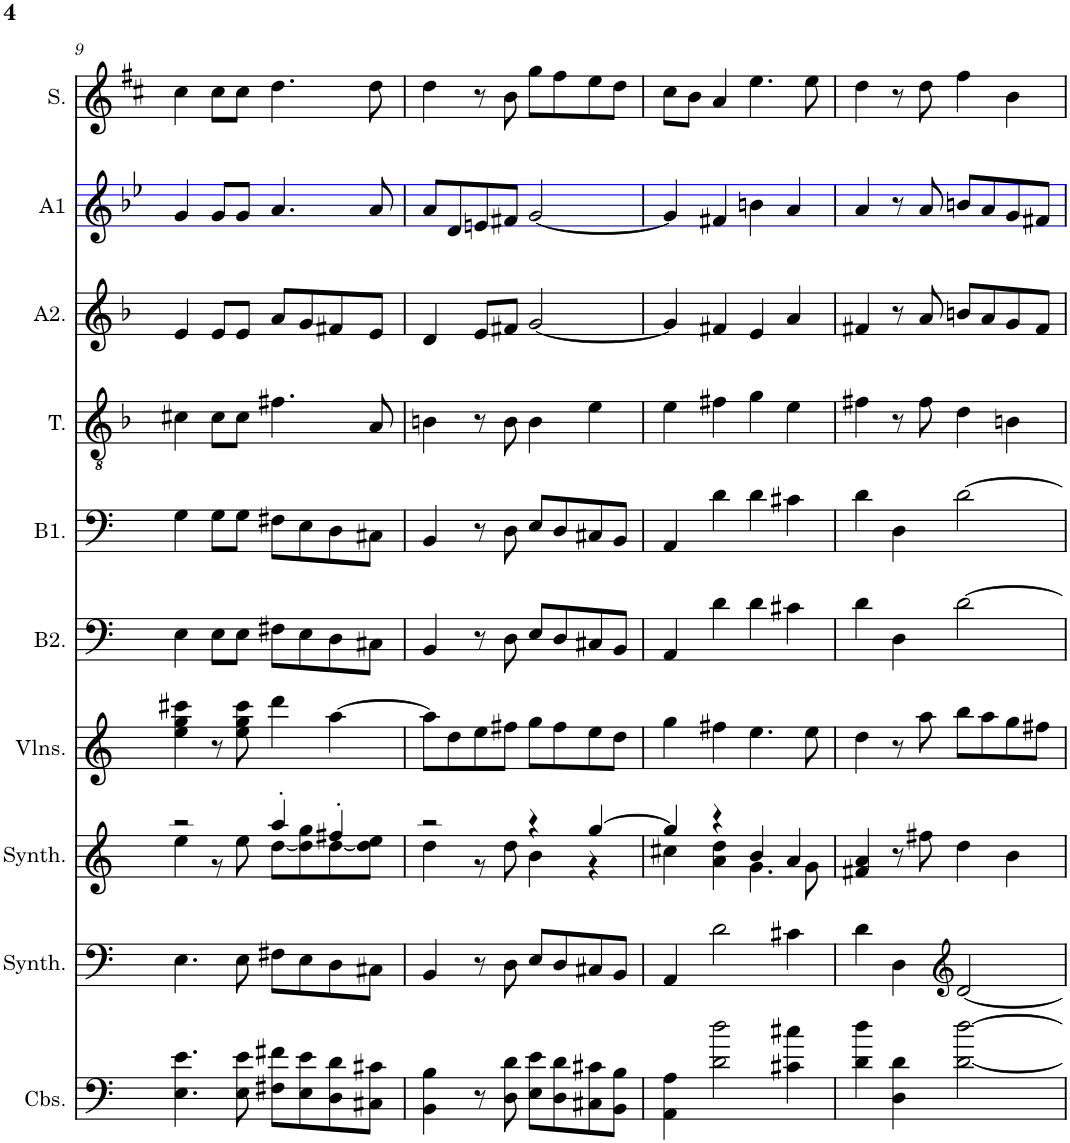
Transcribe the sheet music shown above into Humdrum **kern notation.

**kern	**kern	**kern	**kern	**kern	**kern	**kern	**kern	**kern	**kern
*part10	*part9	*part8	*part7	*part6	*part5	*part4	*part3	*part2	*part1
*staff10	*staff9	*staff8	*staff7	*staff6	*staff5	*staff4	*staff3	*staff2	*staff1
*I"Contrebasses, D'Bass/Strings, etc	*I"Synthétiseur d'instruments à cordes, Synth strings, etc	*I"Synthétiseur d'instruments à cordes, Synth strings 2	*I"Violons, 1st violins	*I"Basse2	*I"Basse1	*I"Ténor	*I"Alto2	*I"Alto1	*I"Soprano
*I'Cbs.	*I'Synth.	*I'Synth.	*I'Vlns.	*I'B2.	*I'B1.	*I'T.	*I'A2.	*I'A1	*I'S.
!!LO:PB:g=z
*clefF4	*clefF4	*clefG2	*clefG2	*clefF4	*clefF4	*clefGv2	*clefG2	*clefG2	*clefG2
*Trd7c12	*	*	*	*	*	*	*	*	*
*k[]	*k[]	*k[]	*k[]	*k[]	*k[]	*k[b-]	*k[b-]	*k[b-e-]	*k[f#c#]
*M4/4	*M4/4	*M4/4	*M4/4	*M4/4	*M4/4	*M4/4	*M4/4	*M4/4	*M4/4
=9	=9	=9	=9	=9	=9	=9	=9	=9	=9
*	*	*^	*	*	*	*	*	*	*
4.E\ 4.e\	4.E\	2r	4ee\	4ee\ 4gg\ 4ccc#X\	4E\	4G\	4c#X\	4e/	4g/	4cc#\
.	.	.	8r	8r	8E\L	8G\L	8c#\L	8e/L	8g/L	8cc#\L
8E\ 8e\	8E\	.	8ee\	8ee\ 8gg\ 8ccc#\	8E\J	8G\J	8c#\J	8e/J	8g/J	8cc#\J
8F#X\ 8f#X\L	8F#X\L	4aa'/	[8dd\L	4ddd\	8F#X\L	8F#X\L	4.f#X\	8a/L	4.a/	4.dd\
8E\ 8e\	8E\	.	8dd\] 8gg\	.	8E\	8E\	.	8g/	.	.
8D\ 8d\	8D\	4ff#X'/	[8dd\	[4aa\	8D\	8D\	.	8f#X/	.	.
8C#X\ 8c#X\J	8C#X\J	.	8dd\] 8ee\J	.	8C#X\J	8C#X\J	8A/	8e/J	8a/	8dd\
=10	=10	=10	=10	=10	=10	=10	=10	=10	=10	=10
4BB\ 4B\	4BB/	2r	4dd\	8aa\L]	4BB/	4BB/	4Bn\	4d/	8a/L	4dd\
.	.	.	.	8dd\	.	.	.	.	8d/	.
8r	8r	.	8r	8ee\	8r	8r	8r	8e/L	8en/	8r
8D\ 8d\	8D\	.	8dd\	8ff#X\J	8D\	8D\	8B\	8f#X/J	8f#X/J	8b\
8E\ 8e\L	8E/L	4r	4b\	8gg\L	8E/L	8E/L	4B\	[2g/	[2g/	8gg\L
8D\ 8d\	8D/	.	.	8ff#\	8D/	8D/	.	.	.	8ff#\
8C#X\ 8c#X\	8C#X/	[4gg/	4r	8ee\	8C#X/	8C#X/	4e\	.	.	8ee\
8BB\ 8B\J	8BB/J	.	.	8dd\J	8BB/J	8BB/J	.	.	.	8dd\J
=11	=11	=11	=11	=11	=11	=11	=11	=11	=11	=11
4AA\ 4A\	4AA/	4gg/]	4cc#X\	4gg\	4AA/	4AA/	4e\	4g/]	4g/]	8cc#\L
.	.	.	.	.	.	.	.	.	.	8b\J
2d\ 2dd\	2d\	4r	4a\ 4dd\	4ff#X\	4d\	4d\	4f#X\	4f#X/	4f#X/	4a/
.	.	4b/	4.g\	4.ee\	4d\	4d\	4g\	4e/	4bn\	4.ee\
4c#X\ 4cc#X\	4c#X\	4a/	.	.	4c#X\	4c#X\	4e\	4a/	4a/	.
.	.	.	8g\	8ee\	.	.	.	.	.	8ee\
*	*	*v	*v	*	*	*	*	*	*	*
=12	=12	=12	=12	=12	=12	=12	=12	=12	=12
4d\ 4dd\	4d\	4f#X/ 4a/	4dd\	4d\	4d\	4f#X\	4f#X/	4a/	4dd\
4D\ 4d\	4D\	8r	8r	4D\	4D\	8r	8r	8r	8r
.	.	8ff#X\	8aa\	.	.	8f#\	8a/	8a/	8dd\
*	*clefG2	*	*	*	*	*	*	*	*
[2d\ [2dd\	[2d/	4dd\	8bb\L	[2d\	[2d\	4d\	8bn/L	8bn/L	4ff#\
.	.	.	8aa\	.	.	.	8a/	8a/	.
.	.	4b\	8gg\	.	.	4Bn\	8g/	8g/	4b\
.	.	.	8ff#X\J	.	.	.	8f#/J	8f#X/J	.
=	=	=	=	=	=	=	=	=	=
*-	*-	*-	*-	*-	*-	*-	*-	*-	*-
